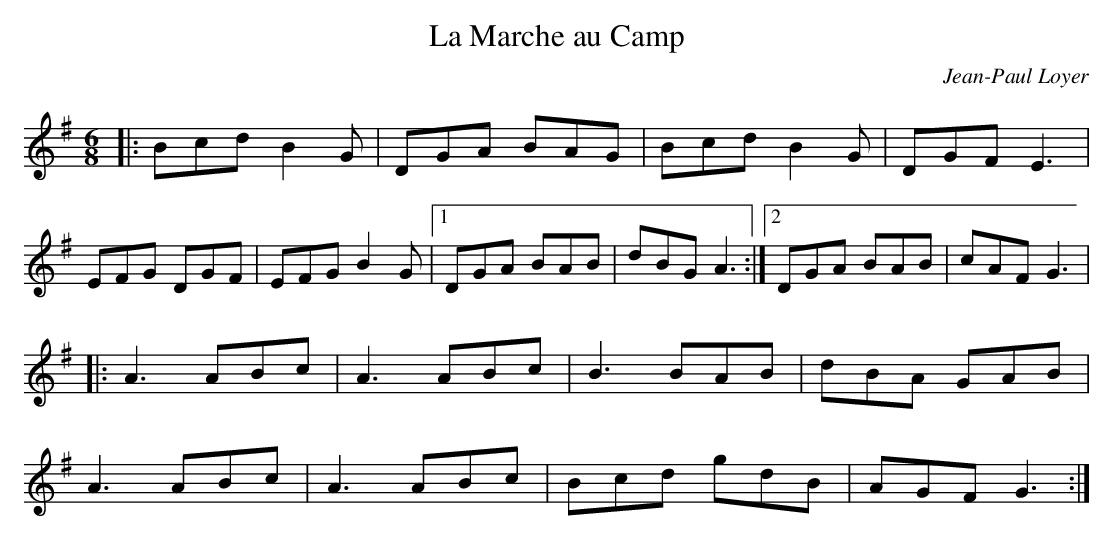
X:1
T:La Marche au Camp
C:Jean-Paul Loyer
M:6/8
K:G
|: Bcd B2G | DGA BAG | Bcd B2G | DGF E3 |
EFG DGF | EFG B2G |1 DGA BAB | dBG A3 :|2 DGA BAB | cAF G3 |
|: A3 ABc | A3 ABc | B3 BAB | dBA GAB |
A3 ABc | A3 ABc | Bcd gdB | AGF G3 :|
